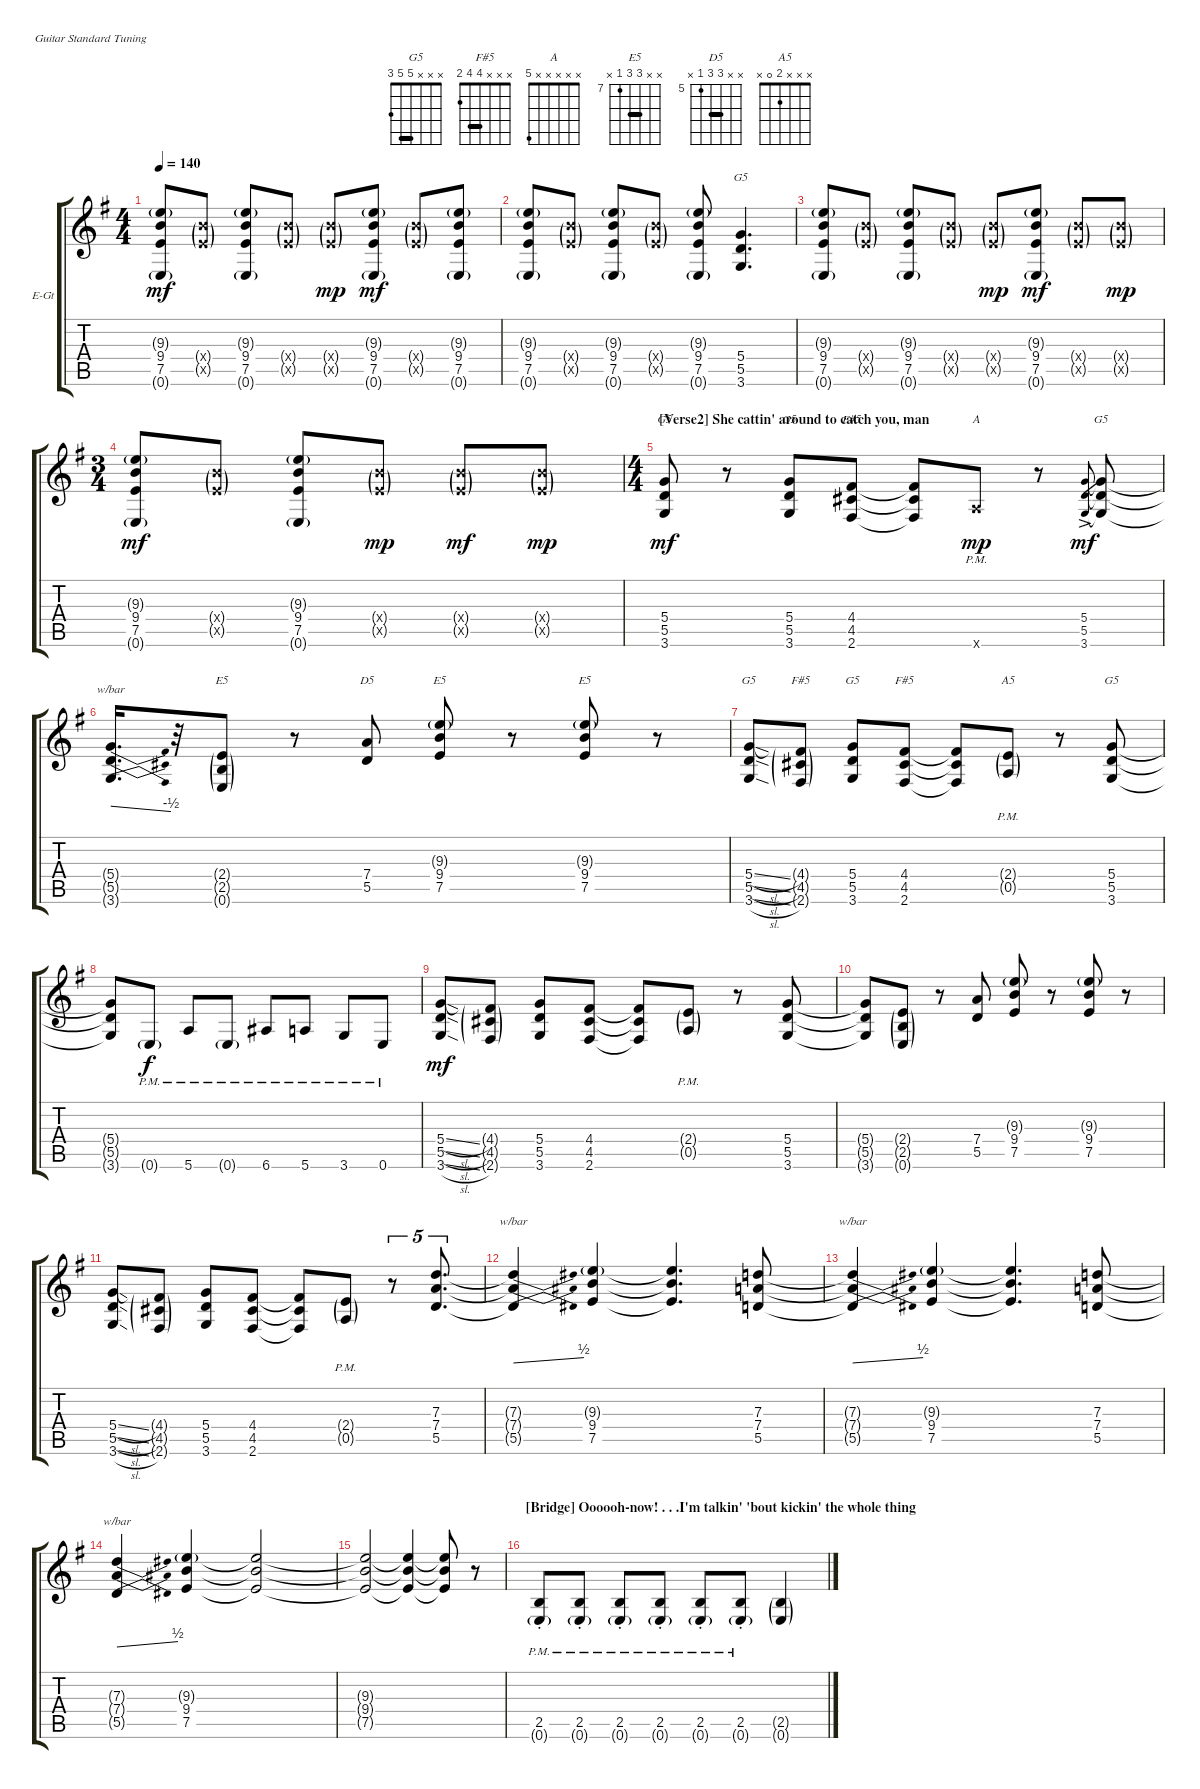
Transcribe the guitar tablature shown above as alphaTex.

\defaultSystemsLayout 4
\bracketExtendMode groupsimilarinstruments
\firstSystemTrackNameOrientation horizontal
\otherSystemsTrackNameOrientation horizontal
\track ("Electric Guitar (Drive)" "E-Gt") {instrument overdrivenguitar}
\staff {score tabs}
\tuning (E4 B3 G3 D3 A2 E2)
\chord ("G5" x x x 5 5 3) {barre 5}
\chord ("F#5" x x x 4 4 2) {barre 4}
\chord ("A" x x x x x 5)
\chord ("E5" x x x 2 2 0) {barre 2}
\chord ("D5" x x 7 7 5 x) {firstfret 5 barre 7}
\chord ("E5" x x 9 9 7 x) {firstfret 7 barre 9}
\chord ("A5" x x x 2 0 x)
\ts (4 4)
\tempo 140
\clef g2
\ks g
(9.3{g} 9.4 7.5 0.6{g}).8{dy mf} (9.4{g x} 7.5{g x}).8 (9.3{g} 9.4 7.5 0.6{g}).8 (9.4{g x} 7.5{g x}).8 (9.4{g x} 7.5{g x}).8{dy mp} (9.3{g} 9.4 7.5 0.6{g}).8{dy mf} (9.4{g x} 7.5{g x}).8 (9.3{g} 9.4 7.5 0.6{g}).8 |
(9.3{g} 9.4 7.5 0.6{g}).8 (9.4{g x} 7.5{g x}).8 (9.3{g} 9.4 7.5 0.6{g}).8 (9.4{g x} 7.5{g x}).8 (9.3{g} 9.4 7.5 0.6{g}).8 (3.6 5.5 5.4).4{d ch "G5"} |
(9.3{g} 9.4 7.5 0.6{g}).8 (9.4{g x} 7.5{g x}).8 (9.3{g} 9.4 7.5 0.6{g}).8 (9.4{g x} 7.5{g x}).8 (9.4{g x} 7.5{g x}).8{dy mp} (9.3{g} 9.4 7.5 0.6{g}).8{dy mf} (9.4{g x} 7.5{g x}).8 (9.4{g x} 7.5{g x}).8{dy mp} |
\ts (3 4)
(9.3{g} 9.4 7.5 0.6{g}).8{dy mf} (9.4{g x} 7.5{g x}).8 (9.3{g} 9.4 7.5 0.6{g}).8 (9.4{g x} 7.5{g x}).8{dy mp} (9.4{g x} 7.5{g x}).8{dy mf} (9.4{g x} 7.5{g x}).8{dy mp} |
\ts (4 4)
\section ("" "[Verse2] She cattin' around to catch you, man")
(3.6 5.5 5.4).8{ch "G5" dy mf} r.8 (3.6 5.5 5.4).8{ch "G5"} (2.6 4.5 4.4).8{ch "F#5"} (2.6{t} 4.5{t} 4.4{t}).8 5.6{pm x}.8{ch "A" dy mp} r.8 (3.6 5.5{ac} 5.4).8{gr dy mf} (3.6{t} 5.5{t} 5.4{t}).8{ch "G5"} |
(3.6{t} 5.5{t} 5.4{t}).16{d tbe (dive default 23.4 0 49.199999999999996 -2)} r.32 (2.5{g} 2.4{g} 0.6{g}).8{ch "E5"} r.8 (5.5 7.4).8{ch "D5"} (7.5 9.4 9.3{g}).8{ch "E5"} r.8 (7.5 9.4 9.3{g}).8{ch "E5"} r.8 |
(3.6{sl} 5.5{sl} 5.4{sl}).8{ch "G5"} (2.6{g} 4.5{g} 4.4{g}).8{ch "F#5"} (3.6 5.5 5.4).8{ch "G5"} (2.6 4.5 4.4).8{ch "F#5"} (2.6{t} 4.5{t} 4.4{t}).8 (0.5{g pm} 2.4{g pm}).8{ch "A5"} r.8 (3.6 5.5 5.4).8{ch "G5"} |
(3.6{t} 5.5{t} 5.4{t}).8 0.6{g pm}.8{dy f} 5.6{pm}.8 0.6{g pm}.8 6.6{pm}.8 5.6{pm}.8 3.6{pm}.8 0.6{pm}.8 |
(3.6{sl} 5.5{sl} 5.4{sl}).8{dy mf} (2.6{g} 4.5{g} 4.4{g}).8 (3.6 5.5 5.4).8 (2.6 4.5 4.4).8 (2.6{t} 4.5{t} 4.4{t}).8 (0.5{g pm} 2.4{g pm}).8 r.8 (3.6 5.5 5.4).8 |
(3.6{t} 5.5{t} 5.4{t}).8 (2.5{g} 2.4{g} 0.6{g}).8 r.8 (5.5 7.4).8 (7.5 9.4 9.3{g}).8 r.8 (7.5 9.4 9.3{g}).8 r.8 |
(3.6{sl} 5.5{sl} 5.4{sl}).8 (2.6{g} 4.5{g} 4.4{g}).8 (3.6 5.5 5.4).8 (2.6 4.5 4.4).8 (2.6{t} 4.5{t} 4.4{t}).8 (0.5{g pm} 2.4{g pm}).8 r.8{tu (5 4)} (5.5 7.4 7.3).8{d tu (5 4)} |
(5.5{t} 7.4{t} 7.3{t}).4{tbe (dive default 13.799999999999999 0 39.6 2)} (7.5 9.4 9.3{g}).4 (7.5{t} 9.4{t} 9.3{t}).4{d} (5.5 7.4 7.3).8 |
(5.5{t} 7.4{t} 7.3{t}).4{tbe (dive default 13.799999999999999 0 39.6 2)} (7.5 9.4 9.3{g}).4 (7.5{t} 9.4{t} 9.3{t}).4{d} (5.5 7.4 7.3).8 |
(5.5{t} 7.4{t} 7.3{t}).4{tbe (dive default 13.799999999999999 0 39.6 2)} (7.5 9.4 9.3{g}).4 (7.5{t} 9.4{t} 9.3{t}).2 |
(7.5{t} 9.4{t} 9.3{t}).2 (7.5{t} 9.4{t} 9.3{t}).4 (7.5{t} 9.4{t} 9.3{t}).8 r.8 |
\section ("" "[Bridge] Oooooh-now! . . .I'm talkin' 'bout kickin' the whole thing")
(0.6{g pm} 2.5{pm st}).8 (0.6{g pm} 2.5{pm st}).8 (0.6{g pm} 2.5{pm st}).8 (0.6{g pm} 2.5{pm st}).8 (0.6{g pm} 2.5{pm st}).8 (0.6{g pm} 2.5{pm st}).8 (2.5{g} 0.6{g}).4
